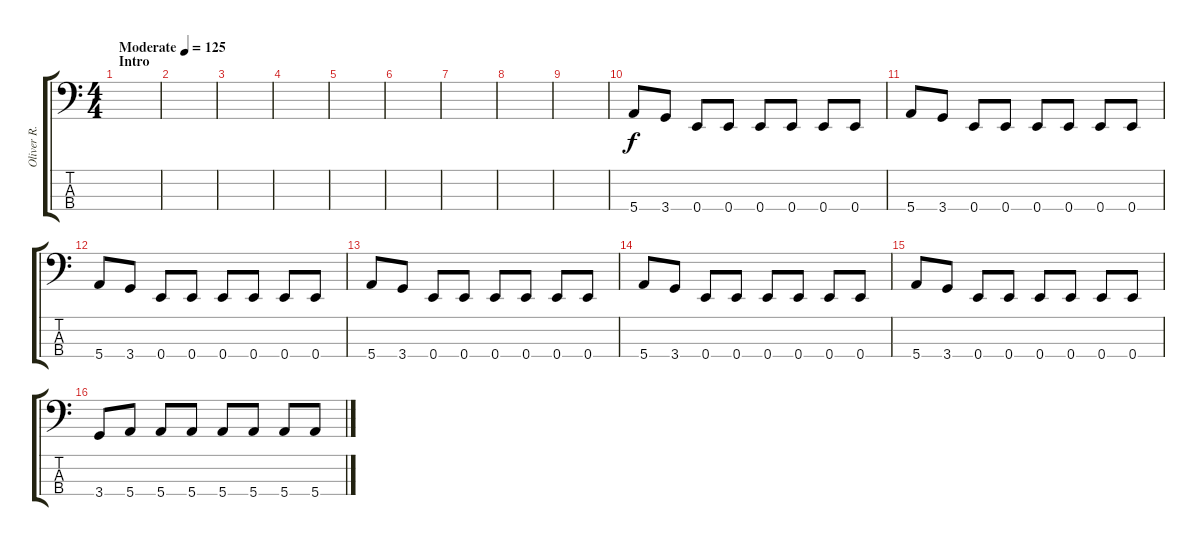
\track ("Oliver R. (Bass)" "Oliver R. ") {instrument electricbassfinger}
\staff {score tabs}
\tuning (G2 D2 A1 E1) {hide}
\ts (4 4)
\section ("" "Intro")
\tempo (125 "Moderate")
\clef f4
\ks c
|
|
|
|
|
|
|
|
|
5.4.8 3.4.8 0.4.8 0.4.8 0.4.8 0.4.8 0.4.8 0.4.8 |
5.4.8 3.4.8 0.4.8 0.4.8 0.4.8 0.4.8 0.4.8 0.4.8 |
5.4.8 3.4.8 0.4.8 0.4.8 0.4.8 0.4.8 0.4.8 0.4.8 |
5.4.8 3.4.8 0.4.8 0.4.8 0.4.8 0.4.8 0.4.8 0.4.8 |
5.4.8 3.4.8 0.4.8 0.4.8 0.4.8 0.4.8 0.4.8 0.4.8 |
5.4.8 3.4.8 0.4.8 0.4.8 0.4.8 0.4.8 0.4.8 0.4.8 |
3.4.8 5.4.8 5.4.8 5.4.8 5.4.8 5.4.8 5.4.8 5.4.8
